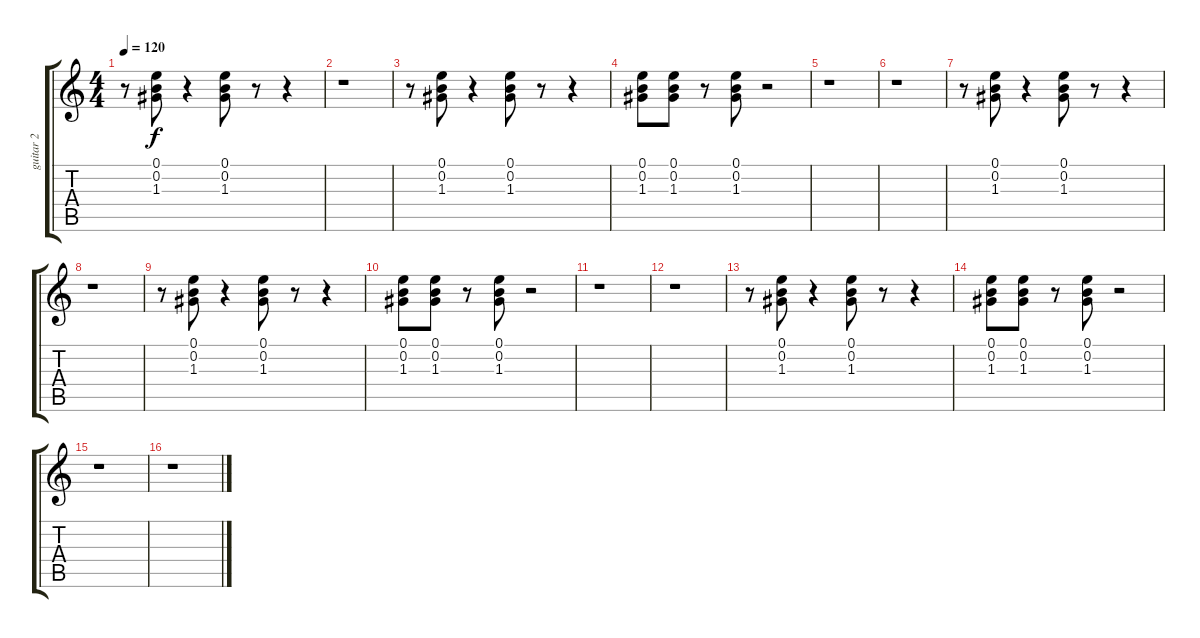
\track ("guitar 2" "guitar 2") {instrument distortionguitar}
\staff {score tabs}
\tuning (E4 B3 G3 D3 A2 E2) {hide}
\ts (4 4)
\tempo 120
\clef g2
\ks c
r.8{dy f} (0.1 0.2 1.3).8 r.4 (0.1 0.2 1.3).8 r.8 r.4 |
r.1 |
r.8 (0.1 0.2 1.3).8 r.4 (0.1 0.2 1.3).8 r.8 r.4 |
(0.1 0.2 1.3).8 (0.1 0.2 1.3).8 r.8 (0.1 0.2 1.3).8 r.2 |
r.1 |
r.1 |
r.8 (0.1 0.2 1.3).8 r.4 (0.1 0.2 1.3).8 r.8 r.4 |
r.1 |
r.8 (0.1 0.2 1.3).8 r.4 (0.1 0.2 1.3).8 r.8 r.4 |
(0.1 0.2 1.3).8 (0.1 0.2 1.3).8 r.8 (0.1 0.2 1.3).8 r.2 |
r.1 |
r.1 |
r.8 (0.1 0.2 1.3).8 r.4 (0.1 0.2 1.3).8 r.8 r.4 |
(0.1 0.2 1.3).8 (0.1 0.2 1.3).8 r.8 (0.1 0.2 1.3).8 r.2 |
r.1 |
r.1
